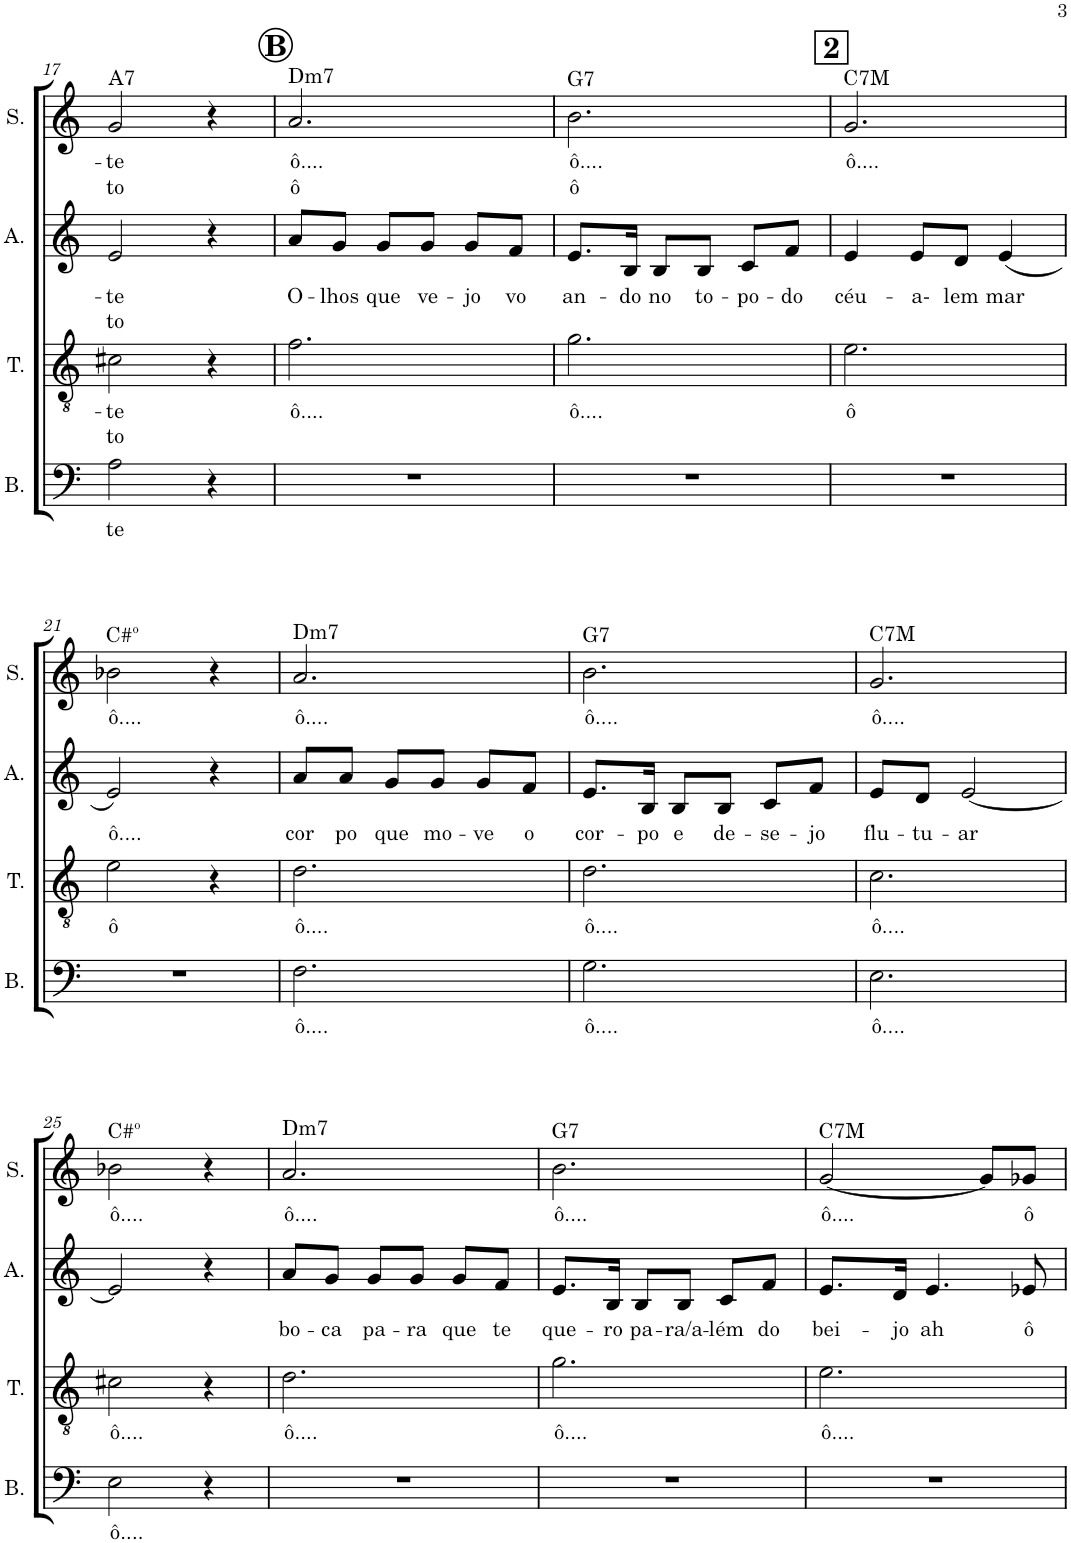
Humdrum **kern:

**kern	**text	**kern	**text	**text	**kern	**text	**text	**kern	**text	**text
*part4	*part4	*part3	*part3	*part3	*part2	*part2	*part2	*part1	*part1	*part1
*staff4	*staff4	*staff3	*staff3	*staff3	*staff2	*staff2	*staff2	*staff1	*staff1	*staff1
*I"Bass	*	*I"Tenor	*	*	*I"Contralto	*	*	*I"Soprano	*	*
*I'B.	*	*I'T.	*	*	*	*	*	*I'S.	*	*
!!LO:PB:g=z
*clefF4	*	*clefGv2	*	*	*clefG2	*	*	*clefG2	*	*
*k[]	*	*k[]	*	*	*k[]	*	*	*k[]	*	*
*M3/4	*	*M3/4	*	*	*M3/4	*	*	*M3/4	*	*
=17	=17	=17	=17	=17	=17	=17	=17	=17	=17	=17
!	!	!	!	!	!	!	!	!LO:TX:a:t=A7	!	!
!	!LO:LY:b	!	!LO:LY:b	!LO:LY:b	!	!LO:LY:b	!LO:LY:b	!	!LO:LY:b	!LO:LY:b
2A\	te	2c#X\	-te	to	2e/	-te	to	2g/	-te	to
4r	.	4r	.	.	4r	.	.	4r	.	.
!!LO:REH:place=s1:a:B:cj:enc=circle:fs=14:t=B
=18	=18	=18	=18	=18	=18	=18	=18	=18	=18	=18
!	!	!	!	!	!	!	!	!LO:TX:a:t=Dm7	!	!
!	!	!	!LO:LY:b	!	!	!LO:LY:b	!	!	!LO:LY:b	!LO:LY:b
2.r	.	2.f\	ô....	.	8a/L	O-	.	2.a/	ô....	ô
!	!	!	!	!	!	!LO:LY:b	!	!	!	!
.	.	.	.	.	8g/J	-lhos	.	.	.	.
!	!	!	!	!	!	!LO:LY:b	!	!	!	!
.	.	.	.	.	8g/L	que	.	.	.	.
!	!	!	!	!	!	!LO:LY:b	!	!	!	!
.	.	.	.	.	8g/J	ve-	.	.	.	.
!	!	!	!	!	!	!LO:LY:b	!	!	!	!
.	.	.	.	.	8g/L	-jo	.	.	.	.
!	!	!	!	!	!	!LO:LY:b	!	!	!	!
.	.	.	.	.	8f/J	vo	.	.	.	.
=19	=19	=19	=19	=19	=19	=19	=19	=19	=19	=19
!	!	!	!	!	!	!	!	!LO:TX:a:t=G7	!	!
!	!	!	!LO:LY:b	!	!	!LO:LY:b	!	!	!LO:LY:b	!LO:LY:b
2.r	.	2.g\	ô....	.	8.e/L	an-	.	2.b\	ô....	ô
!	!	!	!	!	!	!LO:LY:b	!	!	!	!
.	.	.	.	.	16B/Jk	-do	.	.	.	.
!	!	!	!	!	!	!LO:LY:b	!	!	!	!
.	.	.	.	.	8B/L	no	.	.	.	.
!	!	!	!	!	!	!LO:LY:b	!	!	!	!
.	.	.	.	.	8B/J	to-	.	.	.	.
!	!	!	!	!	!	!LO:LY:b	!	!	!	!
.	.	.	.	.	8c/L	-po-	.	.	.	.
!	!	!	!	!	!	!LO:LY:b	!	!	!	!
.	.	.	.	.	8f/J	-do	.	.	.	.
!!LO:REH:place=s1:a:B:cj:fs=14:t=2
=20	=20	=20	=20	=20	=20	=20	=20	=20	=20	=20
!	!	!	!	!	!	!	!	!LO:TX:a:t=C7M	!	!
!	!	!	!LO:LY:b	!	!	!LO:LY:b	!	!	!LO:LY:b	!
2.r	.	2.e\	ô	.	4e/	céu-	.	2.g/	ô....	.
!	!	!	!	!	!	!LO:LY:b	!	!	!	!
.	.	.	.	.	8e/L	-a-	.	.	.	.
!	!	!	!	!	!	!LO:LY:b	!	!	!	!
.	.	.	.	.	8d/J	lem	.	.	.	.
!	!	!	!	!	!	!LO:LY:b	!	!	!	!
.	.	.	.	.	(4e/	mar	.	.	.	.
!!LO:LB:g=z
=21	=21	=21	=21	=21	=21	=21	=21	=21	=21	=21
!	!	!	!	!	!	!	!	!LO:TX:a:t=C#	!	!
!	!	!	!	!	!	!	!	!LO:TX:a:t=o	!	!
!	!	!	!LO:LY:b	!	!	!LO:LY:b	!	!	!LO:LY:b	!
2.r	.	2e\	ô	.	2e/)	ô....	.	2b-X\	ô....	.
.	.	4r	.	.	4r	.	.	4r	.	.
=22	=22	=22	=22	=22	=22	=22	=22	=22	=22	=22
!	!	!	!	!	!	!	!	!LO:TX:a:t=Dm7	!	!
!	!LO:LY:b	!	!LO:LY:b	!	!	!LO:LY:b	!	!	!LO:LY:b	!
2.F\	ô....	2.d\	ô....	.	8a/L	cor	.	2.a/	ô....	.
!	!	!	!	!	!	!LO:LY:b	!	!	!	!
.	.	.	.	.	8a/J	po	.	.	.	.
!	!	!	!	!	!	!LO:LY:b	!	!	!	!
.	.	.	.	.	8g/L	que	.	.	.	.
!	!	!	!	!	!	!LO:LY:b	!	!	!	!
.	.	.	.	.	8g/J	mo-	.	.	.	.
!	!	!	!	!	!	!LO:LY:b	!	!	!	!
.	.	.	.	.	8g/L	-ve	.	.	.	.
!	!	!	!	!	!	!LO:LY:b	!	!	!	!
.	.	.	.	.	8f/J	o	.	.	.	.
=23	=23	=23	=23	=23	=23	=23	=23	=23	=23	=23
!	!	!	!	!	!	!	!	!LO:TX:a:t=G7	!	!
!	!LO:LY:b	!	!LO:LY:b	!	!	!LO:LY:b	!	!	!LO:LY:b	!
2.G\	ô....	2.d\	ô....	.	8.e/L	cor-	.	2.b\	ô....	.
!	!	!	!	!	!	!LO:LY:b	!	!	!	!
.	.	.	.	.	16B/Jk	-po	.	.	.	.
!	!	!	!	!	!	!LO:LY:b	!	!	!	!
.	.	.	.	.	8B/L	e	.	.	.	.
!	!	!	!	!	!	!LO:LY:b	!	!	!	!
.	.	.	.	.	8B/J	de-	.	.	.	.
!	!	!	!	!	!	!LO:LY:b	!	!	!	!
.	.	.	.	.	8c/L	-se-	.	.	.	.
!	!	!	!	!	!	!LO:LY:b	!	!	!	!
.	.	.	.	.	8f/J	-jo	.	.	.	.
=24	=24	=24	=24	=24	=24	=24	=24	=24	=24	=24
!	!	!	!	!	!	!	!	!LO:TX:a:t=C7M	!	!
!	!LO:LY:b	!	!LO:LY:b	!	!	!LO:LY:b	!	!	!LO:LY:b	!
2.E\	ô....	2.c\	ô....	.	8e/L	flu-	.	2.g/	ô....	.
!	!	!	!	!	!	!LO:LY:b	!	!	!	!
.	.	.	.	.	8d/J	-tu-	.	.	.	.
!	!	!	!	!	!	!LO:LY:b	!	!	!	!
.	.	.	.	.	[2e/	-ar	.	.	.	.
!!LO:LB:g=z
=25	=25	=25	=25	=25	=25	=25	=25	=25	=25	=25
!	!	!	!	!	!	!	!	!LO:TX:a:t=C#	!	!
!	!	!	!	!	!	!	!	!LO:TX:a:t=o	!	!
!	!LO:LY:b	!	!LO:LY:b	!	!	!	!	!	!LO:LY:b	!
2E\	ô....	2c#X\	ô....	.	2e/]	.	.	2b-X\	ô....	.
4r	.	4r	.	.	4r	.	.	4r	.	.
=26	=26	=26	=26	=26	=26	=26	=26	=26	=26	=26
!	!	!	!	!	!	!	!	!LO:TX:a:t=Dm7	!	!
!	!	!	!LO:LY:b	!	!	!LO:LY:b	!	!	!LO:LY:b	!
2.r	.	2.d\	ô....	.	8a/L	bo-	.	2.a/	ô....	.
!	!	!	!	!	!	!LO:LY:b	!	!	!	!
.	.	.	.	.	8g/J	-ca	.	.	.	.
!	!	!	!	!	!	!LO:LY:b	!	!	!	!
.	.	.	.	.	8g/L	pa-	.	.	.	.
!	!	!	!	!	!	!LO:LY:b	!	!	!	!
.	.	.	.	.	8g/J	-ra	.	.	.	.
!	!	!	!	!	!	!LO:LY:b	!	!	!	!
.	.	.	.	.	8g/L	que	.	.	.	.
!	!	!	!	!	!	!LO:LY:b	!	!	!	!
.	.	.	.	.	8f/J	te	.	.	.	.
=27	=27	=27	=27	=27	=27	=27	=27	=27	=27	=27
!	!	!	!	!	!	!	!	!LO:TX:a:t=G7	!	!
!	!	!	!LO:LY:b	!	!	!LO:LY:b	!	!	!LO:LY:b	!
2.r	.	2.g\	ô....	.	8.e/L	que-	.	2.b\	ô....	.
!	!	!	!	!	!	!LO:LY:b	!	!	!	!
.	.	.	.	.	16B/Jk	-ro	.	.	.	.
!	!	!	!	!	!	!LO:LY:b	!	!	!	!
.	.	.	.	.	8B/L	pa-	.	.	.	.
!	!	!	!	!	!	!LO:LY:b	!	!	!	!
.	.	.	.	.	8B/J	-ra/a-	.	.	.	.
!	!	!	!	!	!	!LO:LY:b	!	!	!	!
.	.	.	.	.	8c/L	-lém	.	.	.	.
!	!	!	!	!	!	!LO:LY:b	!	!	!	!
.	.	.	.	.	8f/J	do	.	.	.	.
=28	=28	=28	=28	=28	=28	=28	=28	=28	=28	=28
!	!	!	!	!	!	!	!	!LO:TX:a:t=C7M	!	!
!	!	!	!LO:LY:b	!	!	!LO:LY:b	!	!	!LO:LY:b	!
2.r	.	2.e\	ô....	.	8.e/L	bei-	.	[2g/	ô....	.
!	!	!	!	!	!	!LO:LY:b	!	!	!	!
.	.	.	.	.	16d/Jk	-jo	.	.	.	.
!	!	!	!	!	!	!LO:LY:b	!	!	!	!
.	.	.	.	.	4.e/	ah	.	.	.	.
.	.	.	.	.	.	.	.	8g/L]	.	.
!	!	!	!	!	!	!LO:LY:b	!	!	!LO:LY:b	!
.	.	.	.	.	8e-X/	ô	.	8g-X/J	ô	.
=	=	=	=	=	=	=	=	=	=	=
*-	*-	*-	*-	*-	*-	*-	*-	*-	*-	*-
